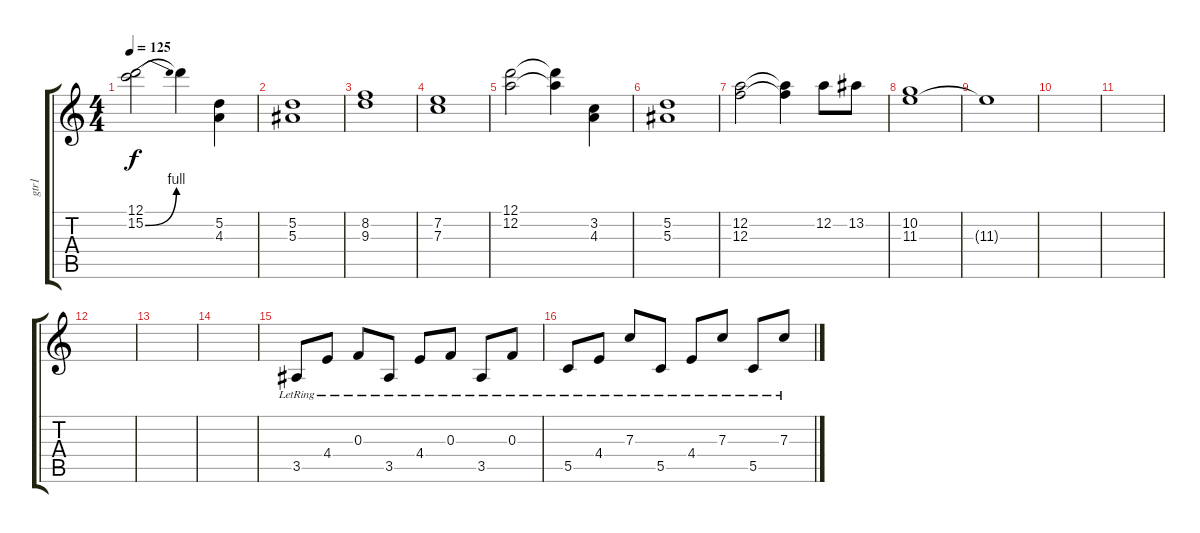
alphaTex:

\track ("gtr1" "gtr1") {instrument distortionguitar}
\staff {score tabs}
\tuning (D4 A3 F3 C3 G2 D2) {hide}
\ts (4 4)
\tempo 125
\clef g2
\ks c
(12.1 15.2{be (bend 0 0 60 4)}).2{dy f} 12.1{t}.4 (5.2 4.3).4 |
(5.2 5.3).1 |
(8.2 9.3).1 |
(7.2 7.3).1 |
(12.1 12.2).2 (12.1{t} 12.2{t}).4 (3.2 4.3).4 |
(5.2 5.3).1 |
(12.2 12.3).2 (12.2{t} 12.3{t}).4 12.2.8 13.2.8 |
(10.2 11.3).1 |
11.3{t}.1 |
|
|
|
|
|
3.5{lr}.8{instrument distortionguitar} 4.4{lr}.8 0.3{lr}.8 3.5{lr}.8 4.4{lr}.8 0.3{lr}.8 3.5{lr}.8 0.3{lr}.8 |
5.5{lr}.8 4.4{lr}.8 7.3{lr}.8 5.5{lr}.8 4.4{lr}.8 7.3{lr}.8 5.5{lr}.8 7.3{lr}.8
